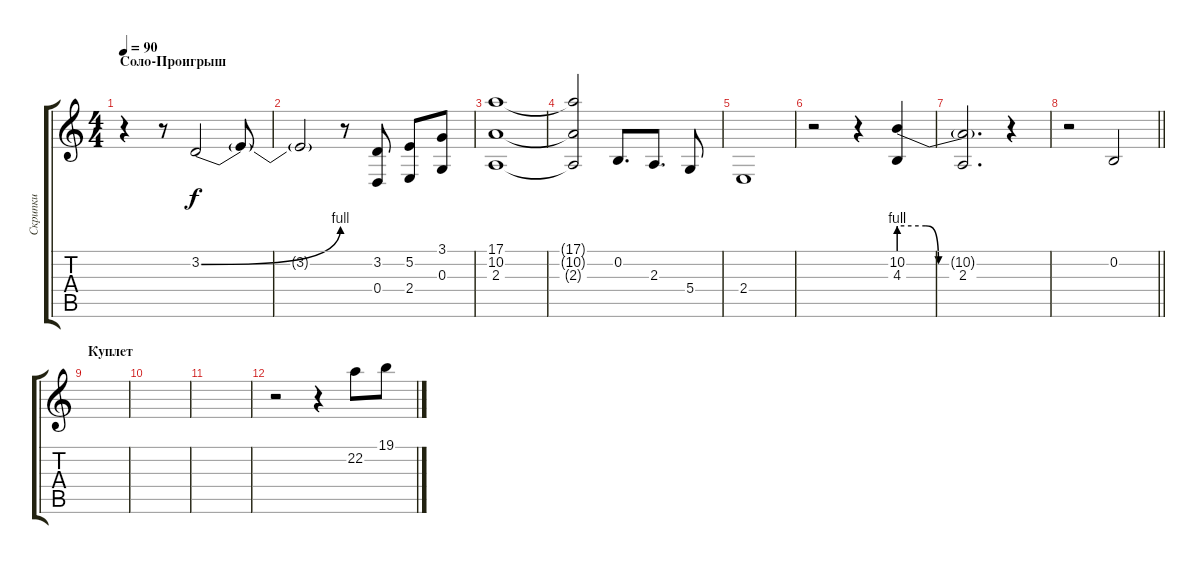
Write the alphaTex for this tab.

\track ("Скрипки" "Скрипки") {instrument tremolostrings}
\staff {score tabs}
\tuning (E4 B3 G3 D3 A2 E2) {hide}
\ts (4 4)
\section ("" "Соло-Проигрыш")
\tempo 90
\clef g2
\ks c
r.4{dy f} r.8 3.2{be (bend 0 0 60 4)}.2 3.2{t}.8 |
3.2{t}.2 r.8 (3.2 0.4).8 (5.2 2.4).8 (3.1 0.3).8 |
(17.1 10.2 2.3).1 |
(17.1{t} 10.2{t} 2.3{t}).2 0.2.8{d} 2.3.8{d} 5.4.8 |
2.4.1 |
r.2 r.4 (10.2{be (custom 0 4 15 4 22 0 60 0)} 4.3).4 |
(10.2{t} 2.3).2{d} r.4 |
\barLineRight lightlight
r.2 0.2.2 |
\section ("" "Куплет")
|
|
|
r.2 r.4 22.2.8 19.1.8
